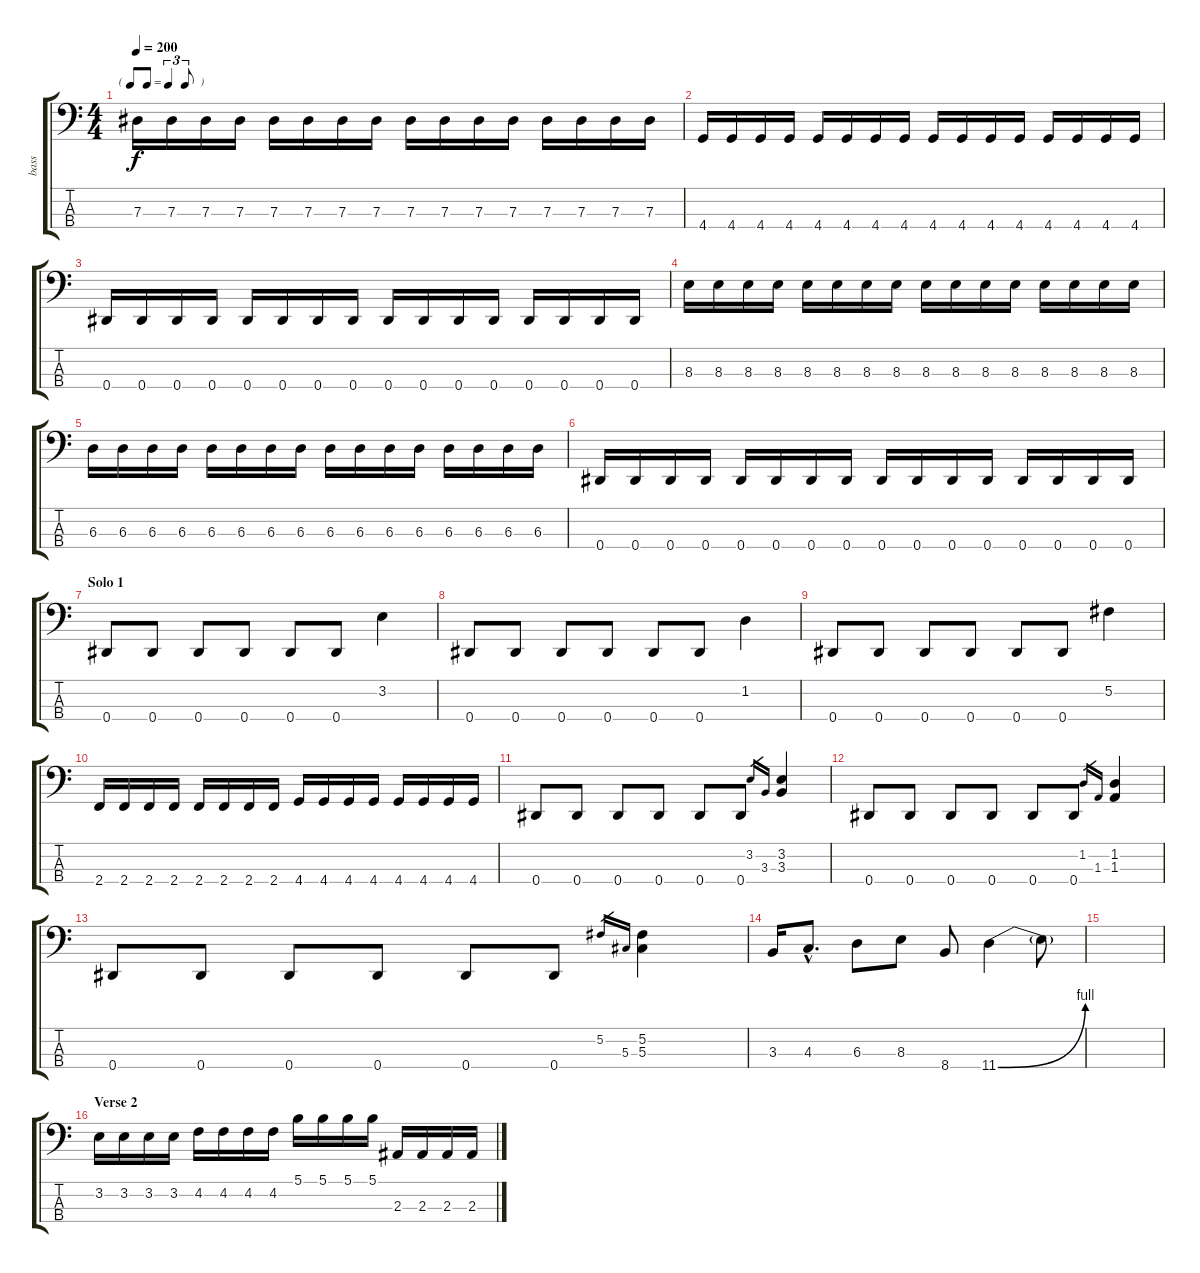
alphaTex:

\track ("bass" "bass") {instrument slapbass1}
\staff {score tabs}
\tuning (Gb2 Db2 Ab1 Eb1) {hide}
\ts (4 4)
\tf triplet8th
\tempo 200
\clef f4
\ks c
7.3.16{dy f} 7.3.16 7.3.16 7.3.16 7.3.16 7.3.16 7.3.16 7.3.16 7.3.16 7.3.16 7.3.16 7.3.16 7.3.16 7.3.16 7.3.16 7.3.16 |
4.4.16 4.4.16 4.4.16 4.4.16 4.4.16 4.4.16 4.4.16 4.4.16 4.4.16 4.4.16 4.4.16 4.4.16 4.4.16 4.4.16 4.4.16 4.4.16 |
0.4.16 0.4.16 0.4.16 0.4.16 0.4.16 0.4.16 0.4.16 0.4.16 0.4.16 0.4.16 0.4.16 0.4.16 0.4.16 0.4.16 0.4.16 0.4.16 |
8.3.16 8.3.16 8.3.16 8.3.16 8.3.16 8.3.16 8.3.16 8.3.16 8.3.16 8.3.16 8.3.16 8.3.16 8.3.16 8.3.16 8.3.16 8.3.16 |
6.3.16 6.3.16 6.3.16 6.3.16 6.3.16 6.3.16 6.3.16 6.3.16 6.3.16 6.3.16 6.3.16 6.3.16 6.3.16 6.3.16 6.3.16 6.3.16 |
0.4.16 0.4.16 0.4.16 0.4.16 0.4.16 0.4.16 0.4.16 0.4.16 0.4.16 0.4.16 0.4.16 0.4.16 0.4.16 0.4.16 0.4.16 0.4.16 |
\section ("" "Solo 1")
0.4.8 0.4.8 0.4.8 0.4.8 0.4.8 0.4.8 3.2.4 |
0.4.8 0.4.8 0.4.8 0.4.8 0.4.8 0.4.8 1.2.4 |
0.4.8 0.4.8 0.4.8 0.4.8 0.4.8 0.4.8 5.2.4 |
2.4.16 2.4.16 2.4.16 2.4.16 2.4.16 2.4.16 2.4.16 2.4.16 4.4.16 4.4.16 4.4.16 4.4.16 4.4.16 4.4.16 4.4.16 4.4.16 |
0.4.8 0.4.8 0.4.8 0.4.8 0.4.8 0.4.8 3.2.16{gr} 3.3.16{gr} (3.2 3.3).4 |
0.4.8 0.4.8 0.4.8 0.4.8 0.4.8 0.4.8 1.2.16{gr} 1.3.16{gr} (1.2 1.3).4 |
0.4.8 0.4.8 0.4.8 0.4.8 0.4.8 0.4.8 5.2.16{gr} 5.3.16{gr} (5.2 5.3).4 |
3.3.16 4.3{hac}.8{d} 6.3.8 8.3.8 8.4.8 11.4{be (bend 0 0 60 4)}.4 11.4{t}.8 |
|
\section ("" "Verse 2")
3.2.16 3.2.16 3.2.16 3.2.16 4.2.16 4.2.16 4.2.16 4.2.16 5.1.16 5.1.16 5.1.16 5.1.16 2.3.16 2.3.16 2.3.16 2.3.16
